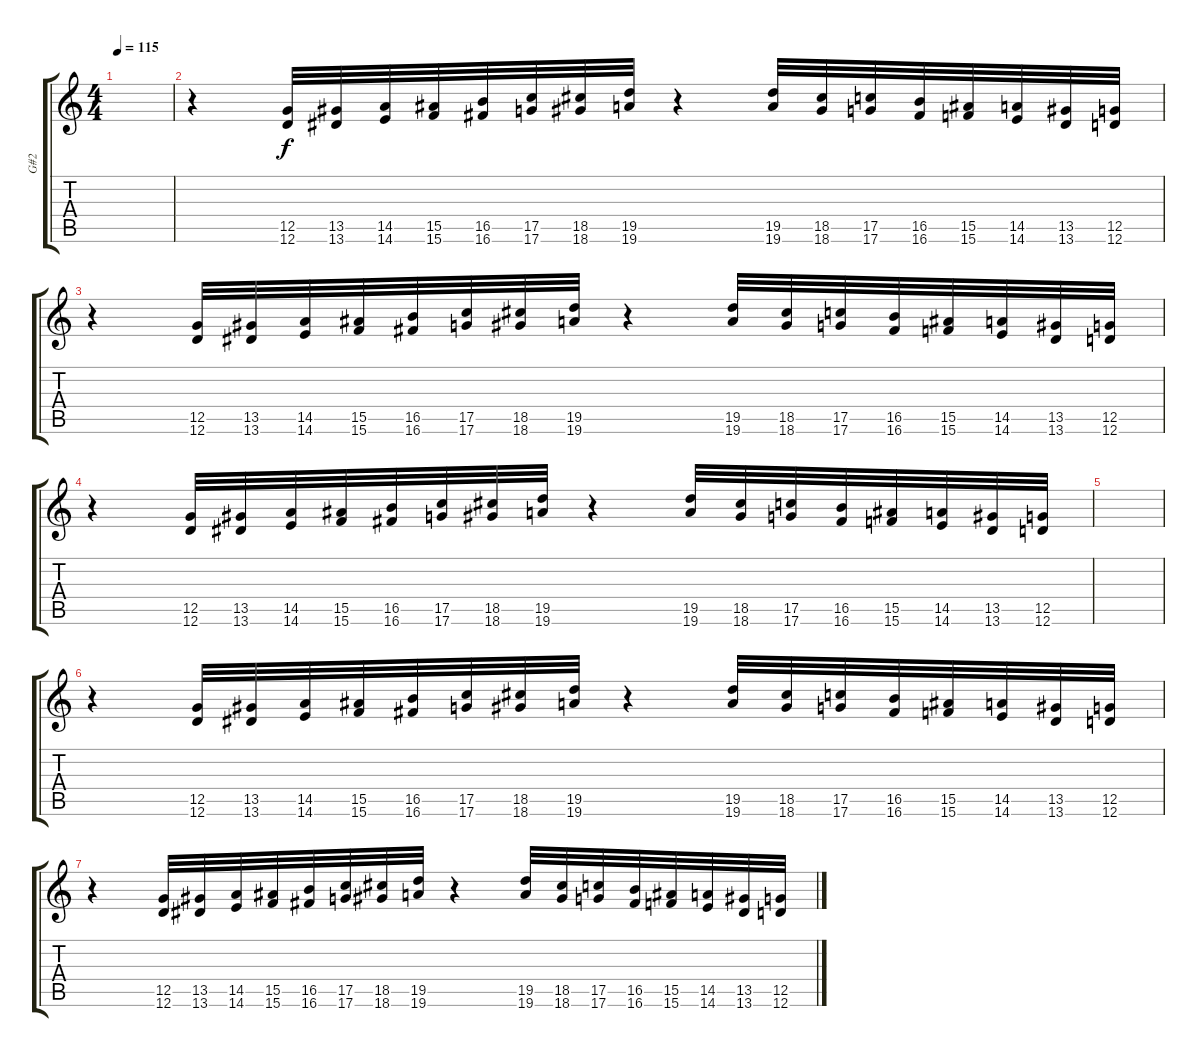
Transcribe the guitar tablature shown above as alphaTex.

\track ("G#2" "G#2") {instrument distortionguitar}
\staff {score tabs}
\tuning (D4 A3 F3 C3 G2 D2) {hide}
\ts (4 4)
\tempo 115
\clef g2
\ks c
|
r.4{volume 8} (12.5 12.6).32 (13.5 13.6).32 (14.5 14.6).32 (15.5 15.6).32 (16.5 16.6).32 (17.5 17.6).32 (18.5 18.6).32 (19.5 19.6).32 r.4 (19.5 19.6).32 (18.5 18.6).32 (17.5 17.6).32 (16.5 16.6).32 (15.5 15.6).32 (14.5 14.6).32 (13.5 13.6).32 (12.5 12.6).32 |
r.4{volume 8} (12.5 12.6).32 (13.5 13.6).32 (14.5 14.6).32 (15.5 15.6).32 (16.5 16.6).32 (17.5 17.6).32 (18.5 18.6).32 (19.5 19.6).32 r.4 (19.5 19.6).32 (18.5 18.6).32 (17.5 17.6).32 (16.5 16.6).32 (15.5 15.6).32 (14.5 14.6).32 (13.5 13.6).32 (12.5 12.6).32 |
r.4{volume 8} (12.5 12.6).32 (13.5 13.6).32 (14.5 14.6).32 (15.5 15.6).32 (16.5 16.6).32 (17.5 17.6).32 (18.5 18.6).32 (19.5 19.6).32 r.4 (19.5 19.6).32 (18.5 18.6).32 (17.5 17.6).32 (16.5 16.6).32 (15.5 15.6).32 (14.5 14.6).32 (13.5 13.6).32 (12.5 12.6).32 |
|
r.4{volume 6} (12.5 12.6).32 (13.5 13.6).32 (14.5 14.6).32 (15.5 15.6).32 (16.5 16.6).32 (17.5 17.6).32 (18.5 18.6).32 (19.5 19.6).32 r.4 (19.5 19.6).32 (18.5 18.6).32 (17.5 17.6).32 (16.5 16.6).32 (15.5 15.6).32 (14.5 14.6).32 (13.5 13.6).32 (12.5 12.6).32 |
r.4{volume 6} (12.5 12.6).32 (13.5 13.6).32 (14.5 14.6).32 (15.5 15.6).32 (16.5 16.6).32 (17.5 17.6).32 (18.5 18.6).32 (19.5 19.6).32 r.4 (19.5 19.6).32 (18.5 18.6).32 (17.5 17.6).32 (16.5 16.6).32 (15.5 15.6).32 (14.5 14.6).32 (13.5 13.6).32 (12.5 12.6).32
